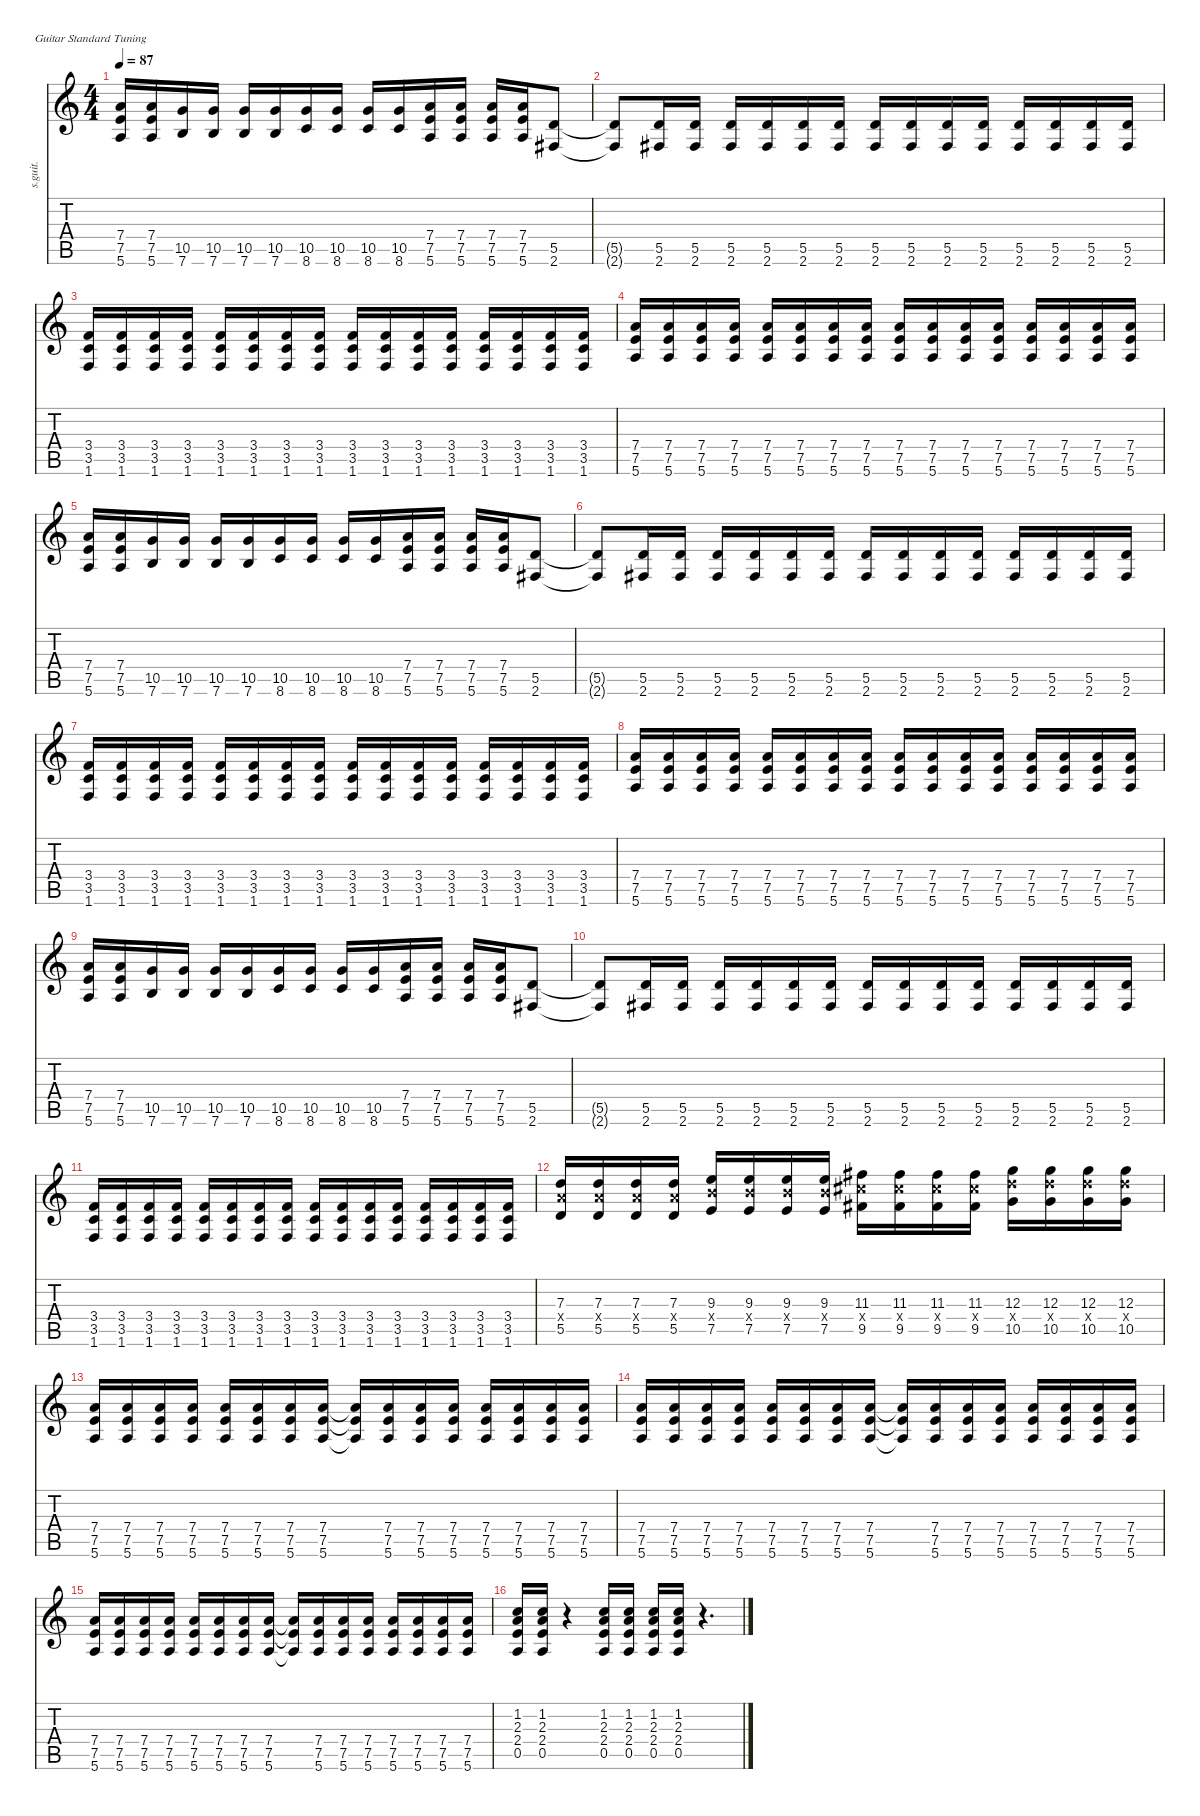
\defaultSystemsLayout 4
\hideDynamics
\bracketExtendMode nobrackets
\track ("Dave Grohl (Rhythm Guitar 1)" "s.guit.") {instrument distortionguitar}
\staff {score tabs}
\tuning (E4 B3 G3 D3 A2 E2)
\ts (4 4)
\tempo 87
\clef g2
\ks c
(7.4 7.5 5.6).16{lyrics (0 "") lyrics (1 "") lyrics (2 "") lyrics (3 "") lyrics (4 "") dy f} (7.4 7.5 5.6).16{lyrics (0 "") lyrics (1 "") lyrics (2 "") lyrics (3 "") lyrics (4 "")} (10.5 7.6).16{lyrics (0 "") lyrics (1 "") lyrics (2 "") lyrics (3 "") lyrics (4 "")} (10.5 7.6).16{lyrics (0 "") lyrics (1 "") lyrics (2 "") lyrics (3 "") lyrics (4 "")} (10.5 7.6).16{lyrics (0 "") lyrics (1 "") lyrics (2 "") lyrics (3 "") lyrics (4 "")} (10.5 7.6).16{lyrics (0 "") lyrics (1 "") lyrics (2 "") lyrics (3 "") lyrics (4 "")} (10.5 8.6).16{lyrics (0 "") lyrics (1 "") lyrics (2 "") lyrics (3 "") lyrics (4 "")} (10.5 8.6).16{lyrics (0 "") lyrics (1 "") lyrics (2 "") lyrics (3 "") lyrics (4 "")} (10.5 8.6).16{lyrics (0 "") lyrics (1 "") lyrics (2 "") lyrics (3 "") lyrics (4 "")} (10.5 8.6).16{lyrics (0 "") lyrics (1 "") lyrics (2 "") lyrics (3 "") lyrics (4 "")} (7.4 7.5 5.6).16{lyrics (0 "") lyrics (1 "") lyrics (2 "") lyrics (3 "") lyrics (4 "")} (7.4 7.5 5.6).16{lyrics (0 "") lyrics (1 "") lyrics (2 "") lyrics (3 "") lyrics (4 "")} (7.4 7.5 5.6).16{lyrics (0 "") lyrics (1 "") lyrics (2 "") lyrics (3 "") lyrics (4 "")} (7.4 7.5 5.6).16{lyrics (0 "") lyrics (1 "") lyrics (2 "") lyrics (3 "") lyrics (4 "")} (5.5 2.6{acc #}).8{lyrics (0 "") lyrics (1 "") lyrics (2 "") lyrics (3 "") lyrics (4 "")} |
(5.5{t} 2.6{t acc #}).8{lyrics (0 "") lyrics (1 "") lyrics (2 "") lyrics (3 "") lyrics (4 "")} (5.5 2.6{acc #}).16{lyrics (0 "") lyrics (1 "") lyrics (2 "") lyrics (3 "") lyrics (4 "")} (5.5 2.6{acc #}).16{lyrics (0 "") lyrics (1 "") lyrics (2 "") lyrics (3 "") lyrics (4 "")} (5.5 2.6{acc #}).16{lyrics (0 "") lyrics (1 "") lyrics (2 "") lyrics (3 "") lyrics (4 "")} (5.5 2.6{acc #}).16{lyrics (0 "") lyrics (1 "") lyrics (2 "") lyrics (3 "") lyrics (4 "")} (5.5 2.6{acc #}).16{lyrics (0 "") lyrics (1 "") lyrics (2 "") lyrics (3 "") lyrics (4 "")} (5.5 2.6{acc #}).16{lyrics (0 "") lyrics (1 "") lyrics (2 "") lyrics (3 "") lyrics (4 "")} (5.5 2.6{acc #}).16{lyrics (0 "") lyrics (1 "") lyrics (2 "") lyrics (3 "") lyrics (4 "")} (5.5 2.6{acc #}).16{lyrics (0 "") lyrics (1 "") lyrics (2 "") lyrics (3 "") lyrics (4 "")} (5.5 2.6{acc #}).16{lyrics (0 "") lyrics (1 "") lyrics (2 "") lyrics (3 "") lyrics (4 "")} (5.5 2.6{acc #}).16{lyrics (0 "") lyrics (1 "") lyrics (2 "") lyrics (3 "") lyrics (4 "")} (5.5 2.6{acc #}).16{lyrics (0 "") lyrics (1 "") lyrics (2 "") lyrics (3 "") lyrics (4 "")} (5.5 2.6{acc #}).16{lyrics (0 "") lyrics (1 "") lyrics (2 "") lyrics (3 "") lyrics (4 "")} (5.5 2.6{acc #}).16{lyrics (0 "") lyrics (1 "") lyrics (2 "") lyrics (3 "") lyrics (4 "")} (5.5 2.6{acc #}).16{lyrics (0 "") lyrics (1 "") lyrics (2 "") lyrics (3 "") lyrics (4 "")} |
(3.4 3.5 1.6).16{lyrics (0 "") lyrics (1 "") lyrics (2 "") lyrics (3 "") lyrics (4 "")} (3.4 3.5 1.6).16{lyrics (0 "") lyrics (1 "") lyrics (2 "") lyrics (3 "") lyrics (4 "")} (3.4 3.5 1.6).16{lyrics (0 "") lyrics (1 "") lyrics (2 "") lyrics (3 "") lyrics (4 "")} (3.4 3.5 1.6).16{lyrics (0 "") lyrics (1 "") lyrics (2 "") lyrics (3 "") lyrics (4 "")} (3.4 3.5 1.6).16{lyrics (0 "") lyrics (1 "") lyrics (2 "") lyrics (3 "") lyrics (4 "")} (3.4 3.5 1.6).16{lyrics (0 "") lyrics (1 "") lyrics (2 "") lyrics (3 "") lyrics (4 "")} (3.4 3.5 1.6).16{lyrics (0 "") lyrics (1 "") lyrics (2 "") lyrics (3 "") lyrics (4 "")} (3.4 3.5 1.6).16{lyrics (0 "") lyrics (1 "") lyrics (2 "") lyrics (3 "") lyrics (4 "")} (3.4 3.5 1.6).16{lyrics (0 "") lyrics (1 "") lyrics (2 "") lyrics (3 "") lyrics (4 "")} (3.4 3.5 1.6).16{lyrics (0 "") lyrics (1 "") lyrics (2 "") lyrics (3 "") lyrics (4 "")} (3.4 3.5 1.6).16{lyrics (0 "") lyrics (1 "") lyrics (2 "") lyrics (3 "") lyrics (4 "")} (3.4 3.5 1.6).16{lyrics (0 "") lyrics (1 "") lyrics (2 "") lyrics (3 "") lyrics (4 "")} (3.4 3.5 1.6).16{lyrics (0 "") lyrics (1 "") lyrics (2 "") lyrics (3 "") lyrics (4 "")} (3.4 3.5 1.6).16{lyrics (0 "") lyrics (1 "") lyrics (2 "") lyrics (3 "") lyrics (4 "")} (3.4 3.5 1.6).16{lyrics (0 "") lyrics (1 "") lyrics (2 "") lyrics (3 "") lyrics (4 "")} (3.4 3.5 1.6).16{lyrics (0 "") lyrics (1 "") lyrics (2 "") lyrics (3 "") lyrics (4 "")} |
(7.4 7.5 5.6).16{lyrics (0 "") lyrics (1 "") lyrics (2 "") lyrics (3 "") lyrics (4 "")} (7.4 7.5 5.6).16{lyrics (0 "") lyrics (1 "") lyrics (2 "") lyrics (3 "") lyrics (4 "")} (7.4 7.5 5.6).16{lyrics (0 "") lyrics (1 "") lyrics (2 "") lyrics (3 "") lyrics (4 "")} (7.4 7.5 5.6).16{lyrics (0 "") lyrics (1 "") lyrics (2 "") lyrics (3 "") lyrics (4 "")} (7.4 7.5 5.6).16{lyrics (0 "") lyrics (1 "") lyrics (2 "") lyrics (3 "") lyrics (4 "")} (7.4 7.5 5.6).16{lyrics (0 "") lyrics (1 "") lyrics (2 "") lyrics (3 "") lyrics (4 "")} (7.4 7.5 5.6).16{lyrics (0 "") lyrics (1 "") lyrics (2 "") lyrics (3 "") lyrics (4 "")} (7.4 7.5 5.6).16{lyrics (0 "") lyrics (1 "") lyrics (2 "") lyrics (3 "") lyrics (4 "")} (7.4 7.5 5.6).16{lyrics (0 "") lyrics (1 "") lyrics (2 "") lyrics (3 "") lyrics (4 "")} (7.4 7.5 5.6).16{lyrics (0 "") lyrics (1 "") lyrics (2 "") lyrics (3 "") lyrics (4 "")} (7.4 7.5 5.6).16{lyrics (0 "") lyrics (1 "") lyrics (2 "") lyrics (3 "") lyrics (4 "")} (7.4 7.5 5.6).16{lyrics (0 "") lyrics (1 "") lyrics (2 "") lyrics (3 "") lyrics (4 "")} (7.4 7.5 5.6).16{lyrics (0 "") lyrics (1 "") lyrics (2 "") lyrics (3 "") lyrics (4 "")} (7.4 7.5 5.6).16{lyrics (0 "") lyrics (1 "") lyrics (2 "") lyrics (3 "") lyrics (4 "")} (7.4 7.5 5.6).16{lyrics (0 "") lyrics (1 "") lyrics (2 "") lyrics (3 "") lyrics (4 "")} (7.4 7.5 5.6).16{lyrics (0 "") lyrics (1 "") lyrics (2 "") lyrics (3 "") lyrics (4 "")} |
(7.4 7.5 5.6).16{lyrics (0 "") lyrics (1 "") lyrics (2 "") lyrics (3 "") lyrics (4 "")} (7.4 7.5 5.6).16{lyrics (0 "") lyrics (1 "") lyrics (2 "") lyrics (3 "") lyrics (4 "")} (10.5 7.6).16{lyrics (0 "") lyrics (1 "") lyrics (2 "") lyrics (3 "") lyrics (4 "")} (10.5 7.6).16{lyrics (0 "") lyrics (1 "") lyrics (2 "") lyrics (3 "") lyrics (4 "")} (10.5 7.6).16{lyrics (0 "") lyrics (1 "") lyrics (2 "") lyrics (3 "") lyrics (4 "")} (10.5 7.6).16{lyrics (0 "") lyrics (1 "") lyrics (2 "") lyrics (3 "") lyrics (4 "")} (10.5 8.6).16{lyrics (0 "") lyrics (1 "") lyrics (2 "") lyrics (3 "") lyrics (4 "")} (10.5 8.6).16{lyrics (0 "") lyrics (1 "") lyrics (2 "") lyrics (3 "") lyrics (4 "")} (10.5 8.6).16{lyrics (0 "") lyrics (1 "") lyrics (2 "") lyrics (3 "") lyrics (4 "")} (10.5 8.6).16{lyrics (0 "") lyrics (1 "") lyrics (2 "") lyrics (3 "") lyrics (4 "")} (7.4 7.5 5.6).16{lyrics (0 "") lyrics (1 "") lyrics (2 "") lyrics (3 "") lyrics (4 "")} (7.4 7.5 5.6).16{lyrics (0 "") lyrics (1 "") lyrics (2 "") lyrics (3 "") lyrics (4 "")} (7.4 7.5 5.6).16{lyrics (0 "") lyrics (1 "") lyrics (2 "") lyrics (3 "") lyrics (4 "")} (7.4 7.5 5.6).16{lyrics (0 "") lyrics (1 "") lyrics (2 "") lyrics (3 "") lyrics (4 "")} (5.5 2.6{acc #}).8{lyrics (0 "") lyrics (1 "") lyrics (2 "") lyrics (3 "") lyrics (4 "")} |
(5.5{t} 2.6{t acc #}).8{lyrics (0 "") lyrics (1 "") lyrics (2 "") lyrics (3 "") lyrics (4 "")} (5.5 2.6{acc #}).16{lyrics (0 "") lyrics (1 "") lyrics (2 "") lyrics (3 "") lyrics (4 "")} (5.5 2.6{acc #}).16{lyrics (0 "") lyrics (1 "") lyrics (2 "") lyrics (3 "") lyrics (4 "")} (5.5 2.6{acc #}).16{lyrics (0 "") lyrics (1 "") lyrics (2 "") lyrics (3 "") lyrics (4 "")} (5.5 2.6{acc #}).16{lyrics (0 "") lyrics (1 "") lyrics (2 "") lyrics (3 "") lyrics (4 "")} (5.5 2.6{acc #}).16{lyrics (0 "") lyrics (1 "") lyrics (2 "") lyrics (3 "") lyrics (4 "")} (5.5 2.6{acc #}).16{lyrics (0 "") lyrics (1 "") lyrics (2 "") lyrics (3 "") lyrics (4 "")} (5.5 2.6{acc #}).16{lyrics (0 "") lyrics (1 "") lyrics (2 "") lyrics (3 "") lyrics (4 "")} (5.5 2.6{acc #}).16{lyrics (0 "") lyrics (1 "") lyrics (2 "") lyrics (3 "") lyrics (4 "")} (5.5 2.6{acc #}).16{lyrics (0 "") lyrics (1 "") lyrics (2 "") lyrics (3 "") lyrics (4 "")} (5.5 2.6{acc #}).16{lyrics (0 "") lyrics (1 "") lyrics (2 "") lyrics (3 "") lyrics (4 "")} (5.5 2.6{acc #}).16{lyrics (0 "") lyrics (1 "") lyrics (2 "") lyrics (3 "") lyrics (4 "")} (5.5 2.6{acc #}).16{lyrics (0 "") lyrics (1 "") lyrics (2 "") lyrics (3 "") lyrics (4 "")} (5.5 2.6{acc #}).16{lyrics (0 "") lyrics (1 "") lyrics (2 "") lyrics (3 "") lyrics (4 "")} (5.5 2.6{acc #}).16{lyrics (0 "") lyrics (1 "") lyrics (2 "") lyrics (3 "") lyrics (4 "")} |
(3.4 3.5 1.6).16{lyrics (0 "") lyrics (1 "") lyrics (2 "") lyrics (3 "") lyrics (4 "")} (3.4 3.5 1.6).16{lyrics (0 "") lyrics (1 "") lyrics (2 "") lyrics (3 "") lyrics (4 "")} (3.4 3.5 1.6).16{lyrics (0 "") lyrics (1 "") lyrics (2 "") lyrics (3 "") lyrics (4 "")} (3.4 3.5 1.6).16{lyrics (0 "") lyrics (1 "") lyrics (2 "") lyrics (3 "") lyrics (4 "")} (3.4 3.5 1.6).16{lyrics (0 "") lyrics (1 "") lyrics (2 "") lyrics (3 "") lyrics (4 "")} (3.4 3.5 1.6).16{lyrics (0 "") lyrics (1 "") lyrics (2 "") lyrics (3 "") lyrics (4 "")} (3.4 3.5 1.6).16{lyrics (0 "") lyrics (1 "") lyrics (2 "") lyrics (3 "") lyrics (4 "")} (3.4 3.5 1.6).16{lyrics (0 "") lyrics (1 "") lyrics (2 "") lyrics (3 "") lyrics (4 "")} (3.4 3.5 1.6).16{lyrics (0 "") lyrics (1 "") lyrics (2 "") lyrics (3 "") lyrics (4 "")} (3.4 3.5 1.6).16{lyrics (0 "") lyrics (1 "") lyrics (2 "") lyrics (3 "") lyrics (4 "")} (3.4 3.5 1.6).16{lyrics (0 "") lyrics (1 "") lyrics (2 "") lyrics (3 "") lyrics (4 "")} (3.4 3.5 1.6).16{lyrics (0 "") lyrics (1 "") lyrics (2 "") lyrics (3 "") lyrics (4 "")} (3.4 3.5 1.6).16{lyrics (0 "") lyrics (1 "") lyrics (2 "") lyrics (3 "") lyrics (4 "")} (3.4 3.5 1.6).16{lyrics (0 "") lyrics (1 "") lyrics (2 "") lyrics (3 "") lyrics (4 "")} (3.4 3.5 1.6).16{lyrics (0 "") lyrics (1 "") lyrics (2 "") lyrics (3 "") lyrics (4 "")} (3.4 3.5 1.6).16{lyrics (0 "") lyrics (1 "") lyrics (2 "") lyrics (3 "") lyrics (4 "")} |
(7.4 7.5 5.6).16{lyrics (0 "") lyrics (1 "") lyrics (2 "") lyrics (3 "") lyrics (4 "")} (7.4 7.5 5.6).16{lyrics (0 "") lyrics (1 "") lyrics (2 "") lyrics (3 "") lyrics (4 "")} (7.4 7.5 5.6).16{lyrics (0 "") lyrics (1 "") lyrics (2 "") lyrics (3 "") lyrics (4 "")} (7.4 7.5 5.6).16{lyrics (0 "") lyrics (1 "") lyrics (2 "") lyrics (3 "") lyrics (4 "")} (7.4 7.5 5.6).16{lyrics (0 "") lyrics (1 "") lyrics (2 "") lyrics (3 "") lyrics (4 "")} (7.4 7.5 5.6).16{lyrics (0 "") lyrics (1 "") lyrics (2 "") lyrics (3 "") lyrics (4 "")} (7.4 7.5 5.6).16{lyrics (0 "") lyrics (1 "") lyrics (2 "") lyrics (3 "") lyrics (4 "")} (7.4 7.5 5.6).16{lyrics (0 "") lyrics (1 "") lyrics (2 "") lyrics (3 "") lyrics (4 "")} (7.4 7.5 5.6).16{lyrics (0 "") lyrics (1 "") lyrics (2 "") lyrics (3 "") lyrics (4 "")} (7.4 7.5 5.6).16{lyrics (0 "") lyrics (1 "") lyrics (2 "") lyrics (3 "") lyrics (4 "")} (7.4 7.5 5.6).16{lyrics (0 "") lyrics (1 "") lyrics (2 "") lyrics (3 "") lyrics (4 "")} (7.4 7.5 5.6).16{lyrics (0 "") lyrics (1 "") lyrics (2 "") lyrics (3 "") lyrics (4 "")} (7.4 7.5 5.6).16{lyrics (0 "") lyrics (1 "") lyrics (2 "") lyrics (3 "") lyrics (4 "")} (7.4 7.5 5.6).16{lyrics (0 "") lyrics (1 "") lyrics (2 "") lyrics (3 "") lyrics (4 "")} (7.4 7.5 5.6).16{lyrics (0 "") lyrics (1 "") lyrics (2 "") lyrics (3 "") lyrics (4 "")} (7.4 7.5 5.6).16{lyrics (0 "") lyrics (1 "") lyrics (2 "") lyrics (3 "") lyrics (4 "")} |
(7.4 7.5 5.6).16{lyrics (0 "") lyrics (1 "") lyrics (2 "") lyrics (3 "") lyrics (4 "")} (7.4 7.5 5.6).16{lyrics (0 "") lyrics (1 "") lyrics (2 "") lyrics (3 "") lyrics (4 "")} (10.5 7.6).16{lyrics (0 "") lyrics (1 "") lyrics (2 "") lyrics (3 "") lyrics (4 "")} (10.5 7.6).16{lyrics (0 "") lyrics (1 "") lyrics (2 "") lyrics (3 "") lyrics (4 "")} (10.5 7.6).16{lyrics (0 "") lyrics (1 "") lyrics (2 "") lyrics (3 "") lyrics (4 "")} (10.5 7.6).16{lyrics (0 "") lyrics (1 "") lyrics (2 "") lyrics (3 "") lyrics (4 "")} (10.5 8.6).16{lyrics (0 "") lyrics (1 "") lyrics (2 "") lyrics (3 "") lyrics (4 "")} (10.5 8.6).16{lyrics (0 "") lyrics (1 "") lyrics (2 "") lyrics (3 "") lyrics (4 "")} (10.5 8.6).16{lyrics (0 "") lyrics (1 "") lyrics (2 "") lyrics (3 "") lyrics (4 "")} (10.5 8.6).16{lyrics (0 "") lyrics (1 "") lyrics (2 "") lyrics (3 "") lyrics (4 "")} (7.4 7.5 5.6).16{lyrics (0 "") lyrics (1 "") lyrics (2 "") lyrics (3 "") lyrics (4 "")} (7.4 7.5 5.6).16{lyrics (0 "") lyrics (1 "") lyrics (2 "") lyrics (3 "") lyrics (4 "")} (7.4 7.5 5.6).16{lyrics (0 "") lyrics (1 "") lyrics (2 "") lyrics (3 "") lyrics (4 "")} (7.4 7.5 5.6).16{lyrics (0 "") lyrics (1 "") lyrics (2 "") lyrics (3 "") lyrics (4 "")} (5.5 2.6{acc #}).8{lyrics (0 "") lyrics (1 "") lyrics (2 "") lyrics (3 "") lyrics (4 "")} |
(5.5{t} 2.6{t acc #}).8{lyrics (0 "") lyrics (1 "") lyrics (2 "") lyrics (3 "") lyrics (4 "")} (5.5 2.6{acc #}).16{lyrics (0 "") lyrics (1 "") lyrics (2 "") lyrics (3 "") lyrics (4 "")} (5.5 2.6{acc #}).16{lyrics (0 "") lyrics (1 "") lyrics (2 "") lyrics (3 "") lyrics (4 "")} (5.5 2.6{acc #}).16{lyrics (0 "") lyrics (1 "") lyrics (2 "") lyrics (3 "") lyrics (4 "")} (5.5 2.6{acc #}).16{lyrics (0 "") lyrics (1 "") lyrics (2 "") lyrics (3 "") lyrics (4 "")} (5.5 2.6{acc #}).16{lyrics (0 "") lyrics (1 "") lyrics (2 "") lyrics (3 "") lyrics (4 "")} (5.5 2.6{acc #}).16{lyrics (0 "") lyrics (1 "") lyrics (2 "") lyrics (3 "") lyrics (4 "")} (5.5 2.6{acc #}).16{lyrics (0 "") lyrics (1 "") lyrics (2 "") lyrics (3 "") lyrics (4 "")} (5.5 2.6{acc #}).16{lyrics (0 "") lyrics (1 "") lyrics (2 "") lyrics (3 "") lyrics (4 "")} (5.5 2.6{acc #}).16{lyrics (0 "") lyrics (1 "") lyrics (2 "") lyrics (3 "") lyrics (4 "")} (5.5 2.6{acc #}).16{lyrics (0 "") lyrics (1 "") lyrics (2 "") lyrics (3 "") lyrics (4 "")} (5.5 2.6{acc #}).16{lyrics (0 "") lyrics (1 "") lyrics (2 "") lyrics (3 "") lyrics (4 "")} (5.5 2.6{acc #}).16{lyrics (0 "") lyrics (1 "") lyrics (2 "") lyrics (3 "") lyrics (4 "")} (5.5 2.6{acc #}).16{lyrics (0 "") lyrics (1 "") lyrics (2 "") lyrics (3 "") lyrics (4 "")} (5.5 2.6{acc #}).16{lyrics (0 "") lyrics (1 "") lyrics (2 "") lyrics (3 "") lyrics (4 "")} |
(3.4 3.5 1.6).16{lyrics (0 "") lyrics (1 "") lyrics (2 "") lyrics (3 "") lyrics (4 "")} (3.4 3.5 1.6).16{lyrics (0 "") lyrics (1 "") lyrics (2 "") lyrics (3 "") lyrics (4 "")} (3.4 3.5 1.6).16{lyrics (0 "") lyrics (1 "") lyrics (2 "") lyrics (3 "") lyrics (4 "")} (3.4 3.5 1.6).16{lyrics (0 "") lyrics (1 "") lyrics (2 "") lyrics (3 "") lyrics (4 "")} (3.4 3.5 1.6).16{lyrics (0 "") lyrics (1 "") lyrics (2 "") lyrics (3 "") lyrics (4 "")} (3.4 3.5 1.6).16{lyrics (0 "") lyrics (1 "") lyrics (2 "") lyrics (3 "") lyrics (4 "")} (3.4 3.5 1.6).16{lyrics (0 "") lyrics (1 "") lyrics (2 "") lyrics (3 "") lyrics (4 "")} (3.4 3.5 1.6).16{lyrics (0 "") lyrics (1 "") lyrics (2 "") lyrics (3 "") lyrics (4 "")} (3.4 3.5 1.6).16{lyrics (0 "") lyrics (1 "") lyrics (2 "") lyrics (3 "") lyrics (4 "")} (3.4 3.5 1.6).16{lyrics (0 "") lyrics (1 "") lyrics (2 "") lyrics (3 "") lyrics (4 "")} (3.4 3.5 1.6).16{lyrics (0 "") lyrics (1 "") lyrics (2 "") lyrics (3 "") lyrics (4 "")} (3.4 3.5 1.6).16{lyrics (0 "") lyrics (1 "") lyrics (2 "") lyrics (3 "") lyrics (4 "")} (3.4 3.5 1.6).16{lyrics (0 "") lyrics (1 "") lyrics (2 "") lyrics (3 "") lyrics (4 "")} (3.4 3.5 1.6).16{lyrics (0 "") lyrics (1 "") lyrics (2 "") lyrics (3 "") lyrics (4 "")} (3.4 3.5 1.6).16{lyrics (0 "") lyrics (1 "") lyrics (2 "") lyrics (3 "") lyrics (4 "")} (3.4 3.5 1.6).16{lyrics (0 "") lyrics (1 "") lyrics (2 "") lyrics (3 "") lyrics (4 "")} |
(7.3 7.4{x} 5.5).16{lyrics (0 "") lyrics (1 "") lyrics (2 "") lyrics (3 "") lyrics (4 "") dy fff} (7.3 7.4{x} 5.5).16{lyrics (0 "") lyrics (1 "") lyrics (2 "") lyrics (3 "") lyrics (4 "")} (7.3 7.4{x} 5.5).16{lyrics (0 "") lyrics (1 "") lyrics (2 "") lyrics (3 "") lyrics (4 "")} (7.3 7.4{x} 5.5).16{lyrics (0 "") lyrics (1 "") lyrics (2 "") lyrics (3 "") lyrics (4 "")} (9.3 9.4{x} 7.5).16{lyrics (0 "") lyrics (1 "") lyrics (2 "") lyrics (3 "") lyrics (4 "")} (9.3 9.4{x} 7.5).16{lyrics (0 "") lyrics (1 "") lyrics (2 "") lyrics (3 "") lyrics (4 "")} (9.3 9.4{x} 7.5).16{lyrics (0 "") lyrics (1 "") lyrics (2 "") lyrics (3 "") lyrics (4 "")} (9.3 9.4{x} 7.5).16{lyrics (0 "") lyrics (1 "") lyrics (2 "") lyrics (3 "") lyrics (4 "")} (11.3{acc #} 11.4{x acc #} 9.5{acc #}).16{lyrics (0 "") lyrics (1 "") lyrics (2 "") lyrics (3 "") lyrics (4 "")} (11.3{acc #} 11.4{x acc #} 9.5{acc #}).16{lyrics (0 "") lyrics (1 "") lyrics (2 "") lyrics (3 "") lyrics (4 "")} (11.3{acc #} 11.4{x acc #} 9.5{acc #}).16{lyrics (0 "") lyrics (1 "") lyrics (2 "") lyrics (3 "") lyrics (4 "")} (11.3{acc #} 11.4{x acc #} 9.5{acc #}).16{lyrics (0 "") lyrics (1 "") lyrics (2 "") lyrics (3 "") lyrics (4 "")} (12.3 12.4{x} 10.5).16{lyrics (0 "") lyrics (1 "") lyrics (2 "") lyrics (3 "") lyrics (4 "")} (12.3 12.4{x} 10.5).16{lyrics (0 "") lyrics (1 "") lyrics (2 "") lyrics (3 "") lyrics (4 "")} (12.3 12.4{x} 10.5).16{lyrics (0 "") lyrics (1 "") lyrics (2 "") lyrics (3 "") lyrics (4 "")} (12.3 12.4{x} 10.5).16{lyrics (0 "") lyrics (1 "") lyrics (2 "") lyrics (3 "") lyrics (4 "")} |
(7.4 7.5 5.6).16{lyrics (0 "") lyrics (1 "") lyrics (2 "") lyrics (3 "") lyrics (4 "") dy f} (7.4 7.5 5.6).16{lyrics (0 "") lyrics (1 "") lyrics (2 "") lyrics (3 "") lyrics (4 "")} (7.4 7.5 5.6).16{lyrics (0 "") lyrics (1 "") lyrics (2 "") lyrics (3 "") lyrics (4 "")} (7.4 7.5 5.6).16{lyrics (0 "") lyrics (1 "") lyrics (2 "") lyrics (3 "") lyrics (4 "")} (7.4 7.5 5.6).16{lyrics (0 "") lyrics (1 "") lyrics (2 "") lyrics (3 "") lyrics (4 "")} (7.4 7.5 5.6).16{lyrics (0 "") lyrics (1 "") lyrics (2 "") lyrics (3 "") lyrics (4 "")} (7.4 7.5 5.6).16{lyrics (0 "") lyrics (1 "") lyrics (2 "") lyrics (3 "") lyrics (4 "")} (7.4 7.5 5.6).16{lyrics (0 "") lyrics (1 "") lyrics (2 "") lyrics (3 "") lyrics (4 "")} (7.4{t} 7.5{t} 5.6{t}).16{lyrics (0 "") lyrics (1 "") lyrics (2 "") lyrics (3 "") lyrics (4 "")} (7.4 7.5 5.6).16{lyrics (0 "") lyrics (1 "") lyrics (2 "") lyrics (3 "") lyrics (4 "")} (7.4 7.5 5.6).16{lyrics (0 "") lyrics (1 "") lyrics (2 "") lyrics (3 "") lyrics (4 "")} (7.4 7.5 5.6).16{lyrics (0 "") lyrics (1 "") lyrics (2 "") lyrics (3 "") lyrics (4 "")} (7.4 7.5 5.6).16{lyrics (0 "") lyrics (1 "") lyrics (2 "") lyrics (3 "") lyrics (4 "")} (7.4 7.5 5.6).16{lyrics (0 "") lyrics (1 "") lyrics (2 "") lyrics (3 "") lyrics (4 "")} (7.4 7.5 5.6).16{lyrics (0 "") lyrics (1 "") lyrics (2 "") lyrics (3 "") lyrics (4 "")} (7.4 7.5 5.6).16{lyrics (0 "") lyrics (1 "") lyrics (2 "") lyrics (3 "") lyrics (4 "")} |
(7.4 7.5 5.6).16{lyrics (0 "") lyrics (1 "") lyrics (2 "") lyrics (3 "") lyrics (4 "")} (7.4 7.5 5.6).16{lyrics (0 "") lyrics (1 "") lyrics (2 "") lyrics (3 "") lyrics (4 "")} (7.4 7.5 5.6).16{lyrics (0 "") lyrics (1 "") lyrics (2 "") lyrics (3 "") lyrics (4 "")} (7.4 7.5 5.6).16{lyrics (0 "") lyrics (1 "") lyrics (2 "") lyrics (3 "") lyrics (4 "")} (7.4 7.5 5.6).16{lyrics (0 "") lyrics (1 "") lyrics (2 "") lyrics (3 "") lyrics (4 "")} (7.4 7.5 5.6).16{lyrics (0 "") lyrics (1 "") lyrics (2 "") lyrics (3 "") lyrics (4 "")} (7.4 7.5 5.6).16{lyrics (0 "") lyrics (1 "") lyrics (2 "") lyrics (3 "") lyrics (4 "")} (7.4 7.5 5.6).16{lyrics (0 "") lyrics (1 "") lyrics (2 "") lyrics (3 "") lyrics (4 "")} (7.4{t} 7.5{t} 5.6{t}).16{lyrics (0 "") lyrics (1 "") lyrics (2 "") lyrics (3 "") lyrics (4 "")} (7.4 7.5 5.6).16{lyrics (0 "") lyrics (1 "") lyrics (2 "") lyrics (3 "") lyrics (4 "")} (7.4 7.5 5.6).16{lyrics (0 "") lyrics (1 "") lyrics (2 "") lyrics (3 "") lyrics (4 "")} (7.4 7.5 5.6).16{lyrics (0 "") lyrics (1 "") lyrics (2 "") lyrics (3 "") lyrics (4 "")} (7.4 7.5 5.6).16{lyrics (0 "") lyrics (1 "") lyrics (2 "") lyrics (3 "") lyrics (4 "")} (7.4 7.5 5.6).16{lyrics (0 "") lyrics (1 "") lyrics (2 "") lyrics (3 "") lyrics (4 "")} (7.4 7.5 5.6).16{lyrics (0 "") lyrics (1 "") lyrics (2 "") lyrics (3 "") lyrics (4 "")} (7.4 7.5 5.6).16{lyrics (0 "") lyrics (1 "") lyrics (2 "") lyrics (3 "") lyrics (4 "")} |
(7.4 7.5 5.6).16{lyrics (0 "") lyrics (1 "") lyrics (2 "") lyrics (3 "") lyrics (4 "")} (7.4 7.5 5.6).16{lyrics (0 "") lyrics (1 "") lyrics (2 "") lyrics (3 "") lyrics (4 "")} (7.4 7.5 5.6).16{lyrics (0 "") lyrics (1 "") lyrics (2 "") lyrics (3 "") lyrics (4 "")} (7.4 7.5 5.6).16{lyrics (0 "") lyrics (1 "") lyrics (2 "") lyrics (3 "") lyrics (4 "")} (7.4 7.5 5.6).16{lyrics (0 "") lyrics (1 "") lyrics (2 "") lyrics (3 "") lyrics (4 "")} (7.4 7.5 5.6).16{lyrics (0 "") lyrics (1 "") lyrics (2 "") lyrics (3 "") lyrics (4 "")} (7.4 7.5 5.6).16{lyrics (0 "") lyrics (1 "") lyrics (2 "") lyrics (3 "") lyrics (4 "")} (7.4 7.5 5.6).16{lyrics (0 "") lyrics (1 "") lyrics (2 "") lyrics (3 "") lyrics (4 "")} (7.4{t} 7.5{t} 5.6{t}).16{lyrics (0 "") lyrics (1 "") lyrics (2 "") lyrics (3 "") lyrics (4 "")} (7.4 7.5 5.6).16{lyrics (0 "") lyrics (1 "") lyrics (2 "") lyrics (3 "") lyrics (4 "")} (7.4 7.5 5.6).16{lyrics (0 "") lyrics (1 "") lyrics (2 "") lyrics (3 "") lyrics (4 "")} (7.4 7.5 5.6).16{lyrics (0 "") lyrics (1 "") lyrics (2 "") lyrics (3 "") lyrics (4 "")} (7.4 7.5 5.6).16{lyrics (0 "") lyrics (1 "") lyrics (2 "") lyrics (3 "") lyrics (4 "")} (7.4 7.5 5.6).16{lyrics (0 "") lyrics (1 "") lyrics (2 "") lyrics (3 "") lyrics (4 "")} (7.4 7.5 5.6).16{lyrics (0 "") lyrics (1 "") lyrics (2 "") lyrics (3 "") lyrics (4 "")} (7.4 7.5 5.6).16{lyrics (0 "") lyrics (1 "") lyrics (2 "") lyrics (3 "") lyrics (4 "")} |
(1.2 2.3 2.4 0.5).16{lyrics (0 "") lyrics (1 "") lyrics (2 "") lyrics (3 "") lyrics (4 "")} (1.2 2.3 2.4 0.5).16{lyrics (0 "") lyrics (1 "") lyrics (2 "") lyrics (3 "") lyrics (4 "")} r.4 (1.2 2.3 2.4 0.5).16{lyrics (0 "") lyrics (1 "") lyrics (2 "") lyrics (3 "") lyrics (4 "")} (1.2 2.3 2.4 0.5).16{lyrics (0 "") lyrics (1 "") lyrics (2 "") lyrics (3 "") lyrics (4 "")} (1.2 2.3 2.4 0.5).16{lyrics (0 "") lyrics (1 "") lyrics (2 "") lyrics (3 "") lyrics (4 "")} (1.2 2.3 2.4 0.5).16{lyrics (0 "") lyrics (1 "") lyrics (2 "") lyrics (3 "") lyrics (4 "")} r.4{d}
